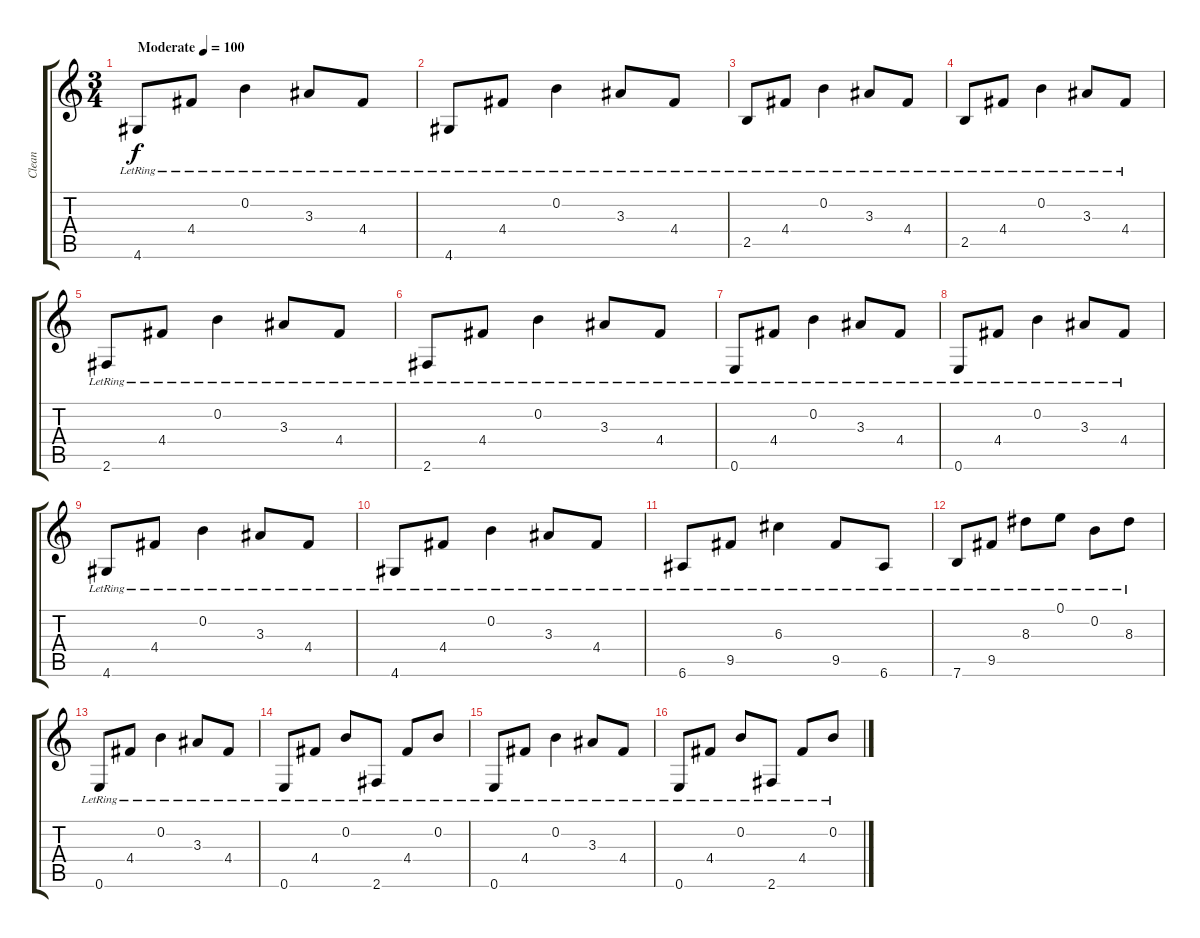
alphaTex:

\track ("Clean" "Clean") {instrument acousticguitarsteel}
\staff {score tabs}
\tuning (E4 B3 G3 D3 A2 E2) {hide}
\ts (3 4)
\tempo (100 "Moderate")
\clef g2
\ks c
4.6{lr}.8{dy f instrument acousticguitarsteel} 4.4{lr}.8 0.2{lr}.4 3.3{lr}.8 4.4{lr}.8 |
4.6{lr}.8 4.4{lr}.8 0.2{lr}.4 3.3{lr}.8 4.4{lr}.8 |
2.5{lr}.8 4.4{lr}.8 0.2{lr}.4 3.3{lr}.8 4.4{lr}.8 |
2.5{lr}.8 4.4{lr}.8 0.2{lr}.4 3.3{lr}.8 4.4{lr}.8 |
2.6{lr}.8 4.4{lr}.8 0.2{lr}.4 3.3{lr}.8 4.4{lr}.8 |
2.6{lr}.8 4.4{lr}.8 0.2{lr}.4 3.3{lr}.8 4.4{lr}.8 |
0.6{lr}.8 4.4{lr}.8 0.2{lr}.4 3.3{lr}.8 4.4{lr}.8 |
0.6{lr}.8 4.4{lr}.8 0.2{lr}.4 3.3{lr}.8 4.4{lr}.8 |
4.6{lr}.8 4.4{lr}.8 0.2{lr}.4 3.3{lr}.8 4.4{lr}.8 |
4.6{lr}.8 4.4{lr}.8 0.2{lr}.4 3.3{lr}.8 4.4{lr}.8 |
6.6{lr}.8 9.5{lr}.8 6.3{lr}.4 9.5{lr}.8 6.6{lr}.8 |
7.6{lr}.8 9.5{lr}.8 8.3{lr}.8 0.1{lr}.8 0.2{lr}.8 8.3{lr}.8 |
0.6{lr}.8 4.4{lr}.8 0.2{lr}.4 3.3{lr}.8 4.4{lr}.8 |
0.6{lr}.8 4.4{lr}.8 0.2{lr}.8 2.6{lr}.8 4.4{lr}.8 0.2{lr}.8 |
0.6{lr}.8 4.4{lr}.8 0.2{lr}.4 3.3{lr}.8 4.4{lr}.8 |
0.6{lr}.8 4.4{lr}.8 0.2{lr}.8 2.6{lr}.8 4.4{lr}.8 0.2{lr}.8
